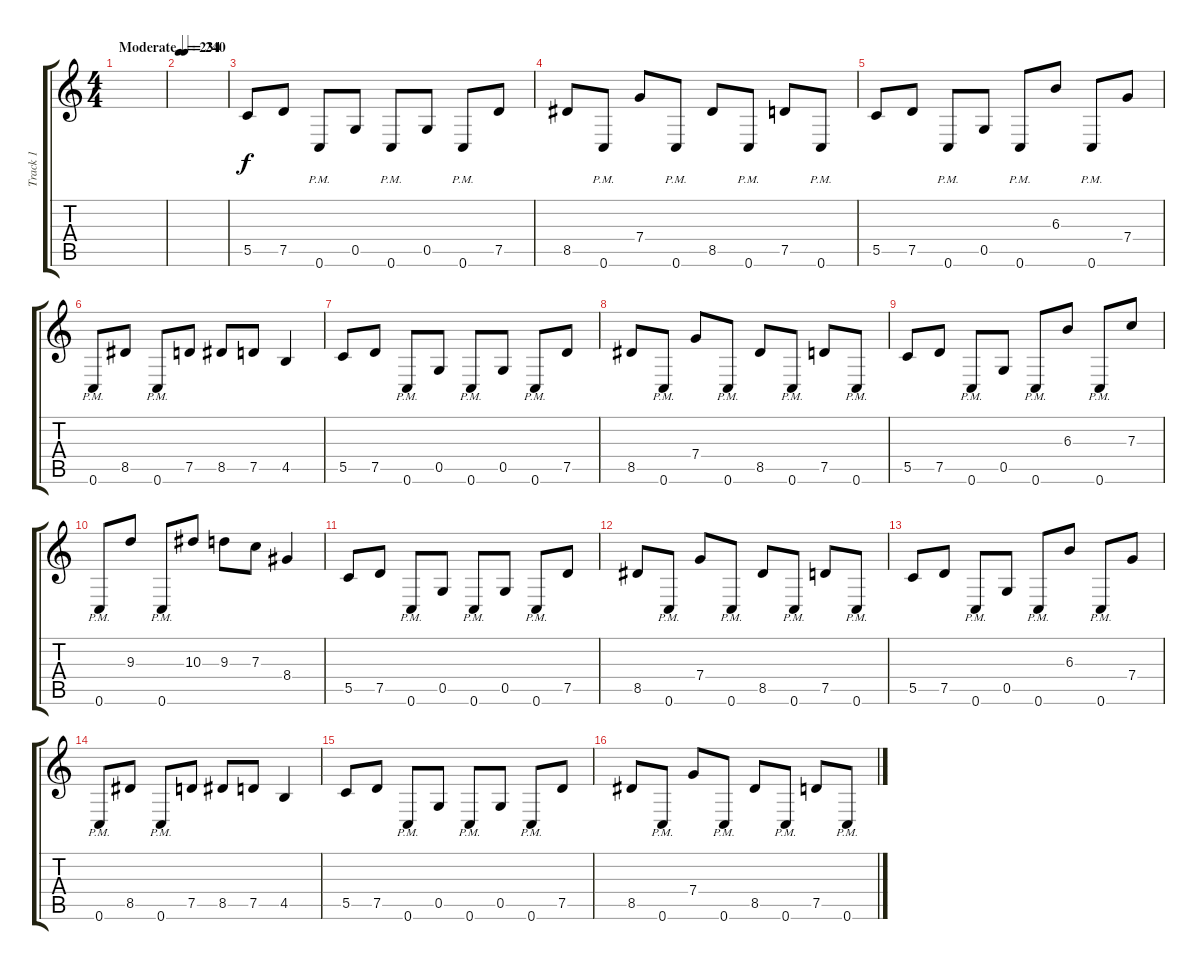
\track ("Track 1" "Track 1") {instrument distortionguitar}
\staff {score tabs}
\tuning (D4 A3 F3 C3 G2 C2) {hide}
\ts (4 4)
\tempo (240 "Moderate")
\clef g2
\ks c
|
\tempo 234
|
5.5.8 7.5.8 0.6{pm}.8 0.5.8 0.6{pm}.8 0.5.8 0.6{pm}.8 7.5.8 |
8.5.8 0.6{pm}.8 7.4.8 0.6{pm}.8 8.5.8 0.6{pm}.8 7.5.8 0.6{pm}.8 |
5.5.8 7.5.8 0.6{pm}.8 0.5.8 0.6{pm}.8 6.3.8 0.6{pm}.8 7.4.8 |
0.6{pm}.8 8.5.8 0.6{pm}.8 7.5.8 8.5.8 7.5.8 4.5.4 |
5.5.8 7.5.8 0.6{pm}.8 0.5.8 0.6{pm}.8 0.5.8 0.6{pm}.8 7.5.8 |
8.5.8 0.6{pm}.8 7.4.8 0.6{pm}.8 8.5.8 0.6{pm}.8 7.5.8 0.6{pm}.8 |
5.5.8 7.5.8 0.6{pm}.8 0.5.8 0.6{pm}.8 6.3.8 0.6{pm}.8 7.3.8 |
0.6{pm}.8 9.3.8 0.6{pm}.8 10.3.8 9.3.8 7.3.8 8.4.4 |
5.5.8 7.5.8 0.6{pm}.8 0.5.8 0.6{pm}.8 0.5.8 0.6{pm}.8 7.5.8 |
8.5.8 0.6{pm}.8 7.4.8 0.6{pm}.8 8.5.8 0.6{pm}.8 7.5.8 0.6{pm}.8 |
5.5.8 7.5.8 0.6{pm}.8 0.5.8 0.6{pm}.8 6.3.8 0.6{pm}.8 7.4.8 |
0.6{pm}.8 8.5.8 0.6{pm}.8 7.5.8 8.5.8 7.5.8 4.5.4 |
5.5.8 7.5.8 0.6{pm}.8 0.5.8 0.6{pm}.8 0.5.8 0.6{pm}.8 7.5.8 |
8.5.8 0.6{pm}.8 7.4.8 0.6{pm}.8 8.5.8 0.6{pm}.8 7.5.8 0.6{pm}.8
